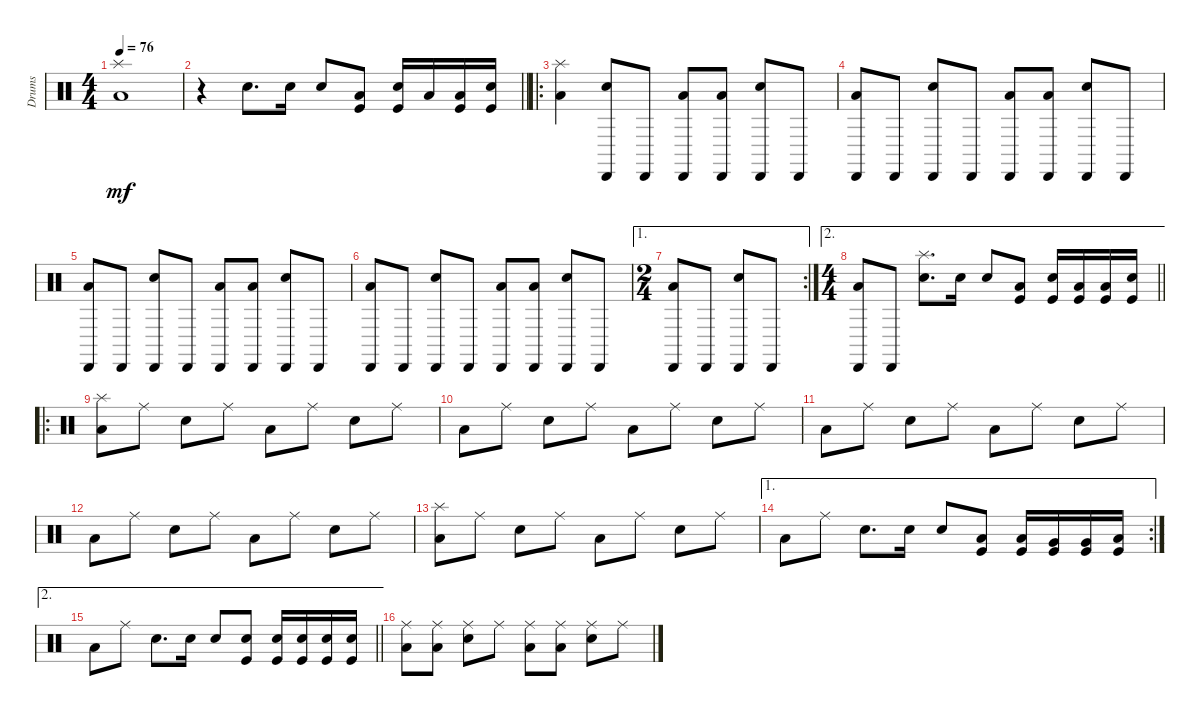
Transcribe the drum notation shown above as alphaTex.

\track ("Drums" "Drums") {instrument percussion}
\staff {score}
\articulation defaults
\ts (4 4)
\tempo 76
\clef neutral
\ks c
("Low Floor Tom (hit)" "Splash (hit)").1{dy mf} |
\barLineRight lightlight
r.4 "Snare (hit) 2".8{d} "Snare (hit) 2".16 "Snare (hit) 2".8 ("Low Floor Tom (hit)" "Kick (hit)").8 ("Snare (hit) 2" "Kick (hit)").16 "Low Floor Tom (hit)".16 ("Low Floor Tom (hit)" "Kick (hit)").16 ("Snare (hit) 2" "Kick (hit)").16 |
\ro
("Low Floor Tom (hit)" "Splash (hit)").4 ("Snare (hit) 2" "Cabasa (hit)").8 "Cabasa (hit)".8 ("Low Floor Tom (hit)" "Cabasa (hit)").8 ("Low Floor Tom (hit)" "Cabasa (hit)").8 ("Snare (hit) 2" "Cabasa (hit)").8 "Cabasa (hit)".8 |
("Low Floor Tom (hit)" "Cabasa (hit)").8 "Cabasa (hit)".8 ("Snare (hit) 2" "Cabasa (hit)").8 "Cabasa (hit)".8 ("Low Floor Tom (hit)" "Cabasa (hit)").8 ("Low Floor Tom (hit)" "Cabasa (hit)").8 ("Snare (hit) 2" "Cabasa (hit)").8 "Cabasa (hit)".8 |
("Low Floor Tom (hit)" "Cabasa (hit)").8 "Cabasa (hit)".8 ("Snare (hit) 2" "Cabasa (hit)").8 "Cabasa (hit)".8 ("Low Floor Tom (hit)" "Cabasa (hit)").8 ("Low Floor Tom (hit)" "Cabasa (hit)").8 ("Snare (hit) 2" "Cabasa (hit)").8 "Cabasa (hit)".8 |
("Low Floor Tom (hit)" "Cabasa (hit)").8 "Cabasa (hit)".8 ("Snare (hit) 2" "Cabasa (hit)").8 "Cabasa (hit)".8 ("Low Floor Tom (hit)" "Cabasa (hit)").8 ("Low Floor Tom (hit)" "Cabasa (hit)").8 ("Snare (hit) 2" "Cabasa (hit)").8 "Cabasa (hit)".8 |
\ae 1
\rc 2
\ts (2 4)
("Low Floor Tom (hit)" "Cabasa (hit)").8 "Cabasa (hit)".8 ("Snare (hit) 2" "Cabasa (hit)").8 "Cabasa (hit)".8 |
\ae 2
\ts (4 4)
\barLineRight lightlight
("Low Floor Tom (hit)" "Cabasa (hit)").8 "Cabasa (hit)".8 ("Snare (hit) 2" "Splash (hit)").8{d} "Snare (hit) 2".16 "Snare (hit) 2".8 ("Low Floor Tom (hit)" "Kick (hit)").8 ("Snare (hit) 2" "Kick (hit)").16 ("Low Floor Tom (hit)" "Kick (hit)").16 ("Low Floor Tom (hit)" "Kick (hit)").16 ("Snare (hit) 2" "Kick (hit)").16 |
\ro
("Low Floor Tom (hit)" "Splash (hit)").8 "Ride (middle)".8 "Snare (hit) 2".8 "Ride (middle)".8 "Low Floor Tom (hit)".8 "Ride (middle)".8 "Snare (hit) 2".8 "Ride (middle)".8 |
"Low Floor Tom (hit)".8 "Ride (middle)".8 "Snare (hit) 2".8 "Ride (middle)".8 "Low Floor Tom (hit)".8 "Ride (middle)".8 "Snare (hit) 2".8 "Ride (middle)".8 |
"Low Floor Tom (hit)".8 "Ride (middle)".8 "Snare (hit) 2".8 "Ride (middle)".8 "Low Floor Tom (hit)".8 "Ride (middle)".8 "Snare (hit) 2".8 "Ride (middle)".8 |
"Low Floor Tom (hit)".8 "Ride (middle)".8 "Snare (hit) 2".8 "Ride (middle)".8 "Low Floor Tom (hit)".8 "Ride (middle)".8 "Snare (hit) 2".8 "Ride (middle)".8 |
("Low Floor Tom (hit)" "Splash (hit)").8 "Ride (middle)".8 "Snare (hit) 2".8 "Ride (middle)".8 "Low Floor Tom (hit)".8 "Ride (middle)".8 "Snare (hit) 2".8 "Ride (middle)".8 |
\ae 1
\rc 2 "Low Floor Tom (hit)".8 "Ride (middle)".8 "Snare (hit) 2".8{d} "Snare (hit) 2".16 "Snare (hit) 2".8
("Low Floor Tom (hit)" "Kick (hit)").8 ("Low Floor Tom (hit)" "Kick (hit)").16 ("Very Low Tom (hit)" "Kick (hit)").16 ("Very Low Tom (hit)" "Kick (hit)").16 ("Low Floor Tom (hit)" "Kick (hit)").16 |
\ae 2
\barLineRight lightlight "Low Floor Tom (hit)".8 "Ride (middle)".8 "Snare (hit) 2".8{d} "Snare (hit) 2".16 "Snare (hit) 2".8
("Snare (hit) 2" "Kick (hit)").8 ("Snare (hit) 2" "Kick (hit)").16 ("Snare (hit) 2" "Kick (hit)").16 ("Snare (hit) 2" "Kick (hit)").16 ("Snare (hit) 2" "Kick (hit)").16 |
("Low Floor Tom (hit)" "Ride (middle)").8 ("Low Floor Tom (hit)" "Ride (middle)").8 ("Snare (hit) 2" "Ride (middle)").8 "Ride (middle)".8 ("Low Floor Tom (hit)" "Ride (middle)").8 ("Low Floor Tom (hit)" "Ride (middle)").8 ("Snare (hit) 2" "Ride (middle)").8 "Ride (middle)".8
